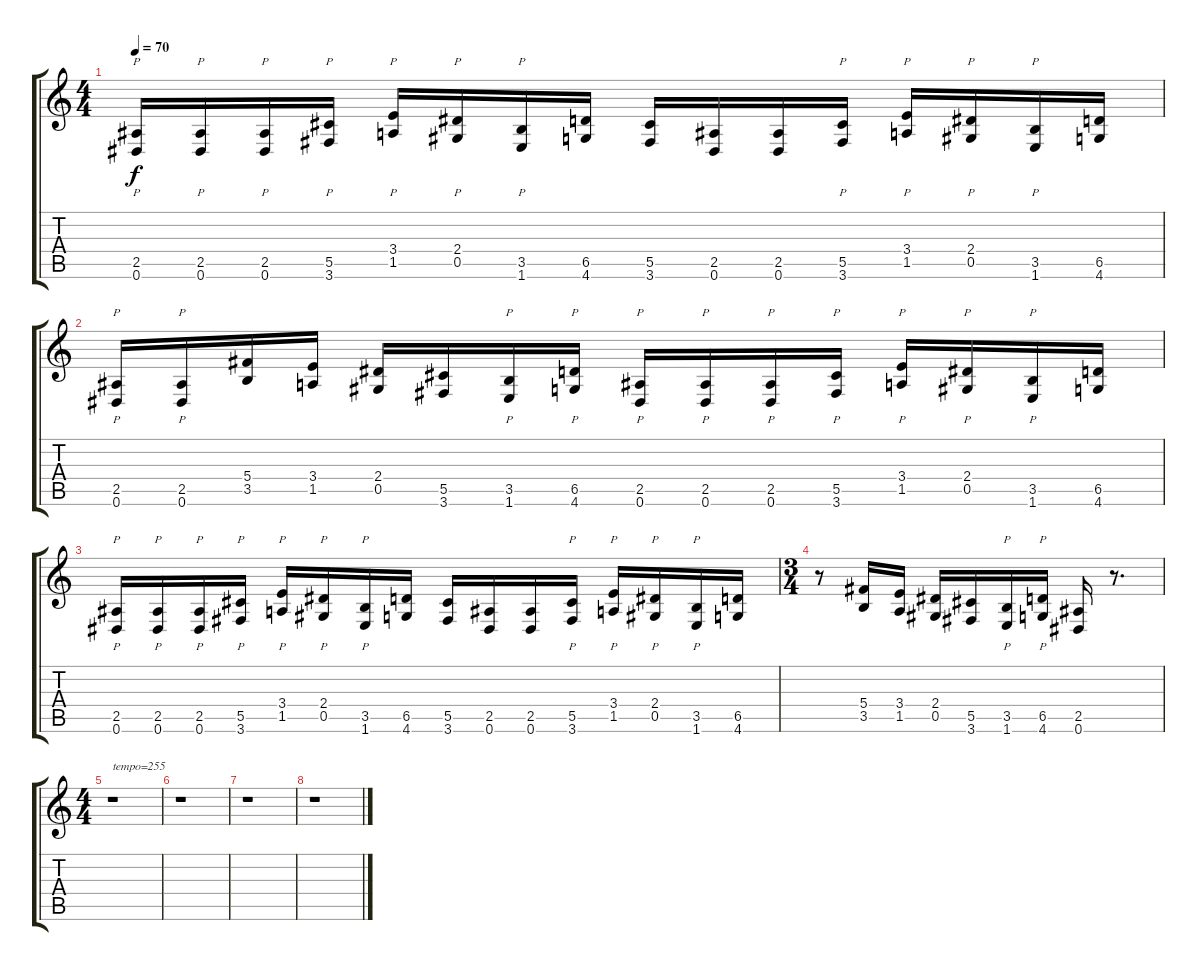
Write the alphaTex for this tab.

\track "" {instrument distortionguitar}
\staff {score tabs}
\tuning (Eb4 Bb3 Gb3 Db3 Ab2 Eb2) {hide}
\ts (4 4)
\tempo 70
\clef g2
\ks c
(2.5 0.6).16{p dy f} (2.5 0.6).16{p} (2.5 0.6).16{p} (5.5 3.6).16{p} (3.4 1.5).16{p} (2.4 0.5).16{p} (3.5 1.6).16{p} (6.5 4.6).16 (5.5 3.6).16 (2.5 0.6).16 (2.5 0.6).16 (5.5 3.6).16{p} (3.4 1.5).16{p} (2.4 0.5).16{p} (3.5 1.6).16{p} (6.5 4.6).16 |
(2.5 0.6).16{p} (2.5 0.6).16{p} (5.4 3.5).16 (3.4 1.5).16 (2.4 0.5).16 (5.5 3.6).16 (3.5 1.6).16{p} (6.5 4.6).16{p} (2.5 0.6).16{p} (2.5 0.6).16{p} (2.5 0.6).16{p} (5.5 3.6).16{p} (3.4 1.5).16{p} (2.4 0.5).16{p} (3.5 1.6).16{p} (6.5 4.6).16 |
(2.5 0.6).16{p} (2.5 0.6).16{p} (2.5 0.6).16{p} (5.5 3.6).16{p} (3.4 1.5).16{p} (2.4 0.5).16{p} (3.5 1.6).16{p} (6.5 4.6).16 (5.5 3.6).16 (2.5 0.6).16 (2.5 0.6).16 (5.5 3.6).16{p} (3.4 1.5).16{p} (2.4 0.5).16{p} (3.5 1.6).16{p} (6.5 4.6).16 |
\ts (3 4)
r.8 (5.4 3.5).16 (3.4 1.5).16 (2.4 0.5).16 (5.5 3.6).16 (3.5 1.6).16{p} (6.5 4.6).16{p} (2.5 0.6).16 r.8{d} |
\ts (4 4)
r.1{txt "tempo=255"} |
r.1 |
r.1 |
r.1
